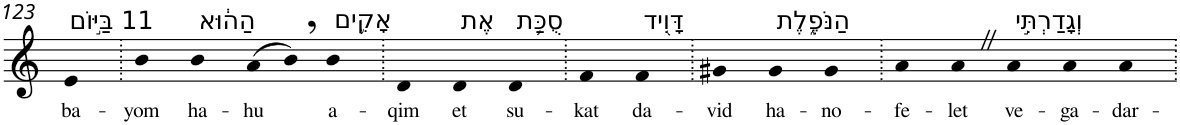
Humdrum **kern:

**kern	**text
*part1	*part1
*staff1	*staff1
*I"Piano	*
*I'Pno	*
!!LO:PB:g=z
*clefG2	*
*k[]	*
=123	=123
!LO:TX:a:t=11 בַּיּ֣וֹם	!
!	!LO:LY:b
4e	ba-
=124.	=124.
!	!LO:LY:b
4b	-yom
!LO:TX:a:t=הַה֔וּא	!
!	!LO:LY:b
4b	ha-
!	!LO:LY:b
(>8a	-hu
8b,)	.
!LO:TX:a:t=אָקִ֛ים	!
!	!LO:LY:b
4b	a-
=125.	=125.
!	!LO:LY:b
4d	-qim
!LO:TX:a:t=אֶת	!
!	!LO:LY:b
4d	et
!LO:TX:a:t=סֻכַּ֥ת	!
!	!LO:LY:b
4d	su-
=126.	=126.
!	!LO:LY:b
4f	-kat
!LO:TX:a:t=דָּוִ֖יד	!
!	!LO:LY:b
4f	da-
=127.	=127.
!	!LO:LY:b
4g#X	-vid
!LO:TX:a:t=הַנֹּפֶ֑לֶת	!
!	!LO:LY:b
4g#	ha-
!	!LO:LY:b
4g#	-no-
=128.	=128.
!	!LO:LY:b
4a	-fe-
!	!LO:LY:b
4aZ	-let
!LO:TX:a:t=וְגָדַרְתִּ֣י	!
!	!LO:LY:b
4a	ve-
!	!LO:LY:b
4a	-ga-
!	!LO:LY:b
4a	-dar-
=.	=.
*-	*-
